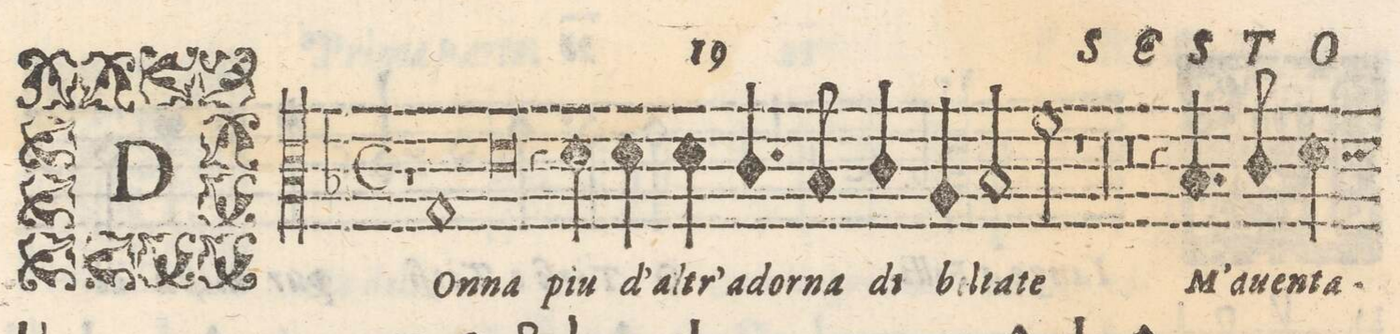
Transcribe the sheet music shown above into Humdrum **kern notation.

**kern	**text
*I"SESTO	*
*clefC3	*
*k[b-]	*
*met(C)	*
*M2/1	*
1r	.
1G	DOn-
=2-	=2-
0d	-na
=3-	=3-
4r	.
4d\	piu
4d\	d' al-
4d\	-tr' a-
4.c/	-dor-
8B-/	-na
4c/	di
4A/	bel-
=4-	=4-
2B-/	-ta-
2f\	-te
1r	.
=5-	=5-
00r	.
=6-	=6-
=7-	=7-
0r	.
=8-	=8-
4r	.
4.B-/	M' a-
8c/	-uen-
4d\	-ta-
*custos:d	*
*-	*-
